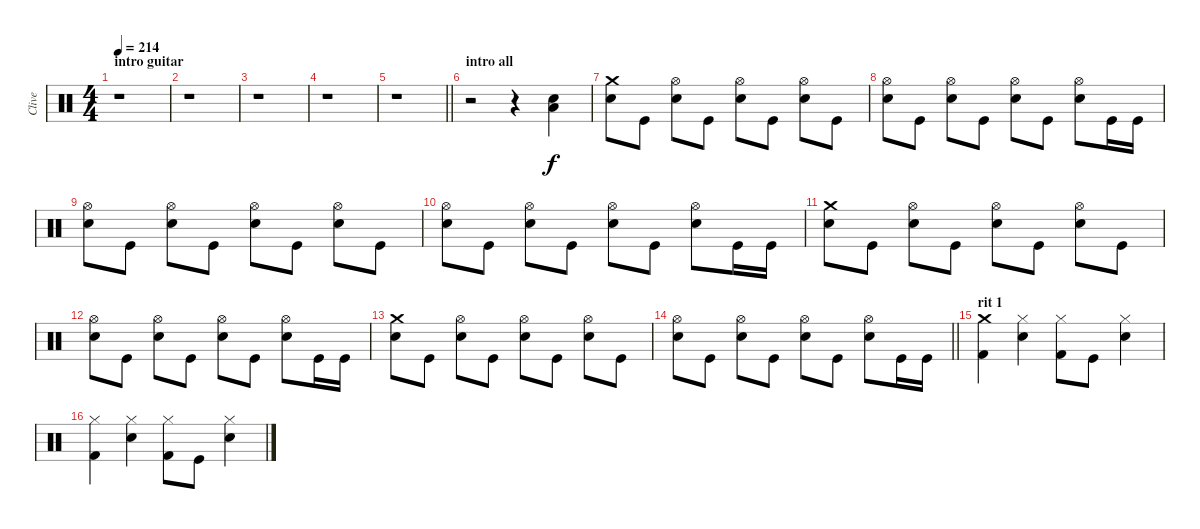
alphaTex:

\track ("Clive" "Clive") {instrument percussion}
\staff {score}
\articulation defaults
\ts (4 4)
\section ("" "intro guitar")
\tempo 214
\clef neutral
\ks c
r.1{dy f} |
r.1 |
r.1 |
r.1 |
\barLineRight lightlight
r.1 |
\section ("" "intro all")
r.2 r.4 ("Snare (hit) 2" "Low Floor Tom (hit)").4 |
("Crash medium (hit)" "Snare (hit) 2").8 "Kick (hit)".8 ("Hi-Hat (open)" "Snare (hit) 2").8 "Kick (hit)".8 ("Hi-Hat (open)" "Snare (hit) 2").8 "Kick (hit)".8 ("Hi-Hat (open)" "Snare (hit) 2").8 "Kick (hit)".8 |
("Hi-Hat (open)" "Snare (hit) 2").8 "Kick (hit)".8 ("Hi-Hat (open)" "Snare (hit) 2").8 "Kick (hit)".8 ("Hi-Hat (open)" "Snare (hit) 2").8 "Kick (hit)".8 ("Hi-Hat (open)" "Snare (hit) 2").8 "Kick (hit)".16 "Kick (hit)".16 |
("Hi-Hat (open)" "Snare (hit) 2").8 "Kick (hit)".8 ("Hi-Hat (open)" "Snare (hit) 2").8 "Kick (hit)".8 ("Hi-Hat (open)" "Snare (hit) 2").8 "Kick (hit)".8 ("Hi-Hat (open)" "Snare (hit) 2").8 "Kick (hit)".8 |
("Hi-Hat (open)" "Snare (hit) 2").8 "Kick (hit)".8 ("Hi-Hat (open)" "Snare (hit) 2").8 "Kick (hit)".8 ("Hi-Hat (open)" "Snare (hit) 2").8 "Kick (hit)".8 ("Hi-Hat (open)" "Snare (hit) 2").8 "Kick (hit)".16 "Kick (hit)".16 |
("Crash medium (hit)" "Snare (hit) 2").8 "Kick (hit)".8 ("Hi-Hat (open)" "Snare (hit) 2").8 "Kick (hit)".8 ("Hi-Hat (open)" "Snare (hit) 2").8 "Kick (hit)".8 ("Hi-Hat (open)" "Snare (hit) 2").8 "Kick (hit)".8 |
("Hi-Hat (open)" "Snare (hit) 2").8 "Kick (hit)".8 ("Hi-Hat (open)" "Snare (hit) 2").8 "Kick (hit)".8 ("Hi-Hat (open)" "Snare (hit) 2").8 "Kick (hit)".8 ("Hi-Hat (open)" "Snare (hit) 2").8 "Kick (hit)".16 "Kick (hit)".16 |
("Crash medium (hit)" "Snare (hit) 2").8 "Kick (hit)".8 ("Hi-Hat (open)" "Snare (hit) 2").8 "Kick (hit)".8 ("Hi-Hat (open)" "Snare (hit) 2").8 "Kick (hit)".8 ("Hi-Hat (open)" "Snare (hit) 2").8 "Kick (hit)".8 |
\barLineRight lightlight
("Hi-Hat (open)" "Snare (hit) 2").8 "Kick (hit)".8 ("Hi-Hat (open)" "Snare (hit) 2").8 "Kick (hit)".8 ("Hi-Hat (open)" "Snare (hit) 2").8 "Kick (hit)".8 ("Hi-Hat (open)" "Snare (hit) 2").8 "Kick (hit)".16 "Kick (hit)".16 |
\section ("" "rit 1")
("Crash medium (hit)" "Kick (hit) 2").4 ("Hi-Hat (closed)" "Snare (hit) 2").4 ("Hi-Hat (closed)" "Kick (hit) 2").8 "Kick (hit)".8 ("Hi-Hat (closed)" "Snare (hit) 2").4 |
("Hi-Hat (closed)" "Kick (hit) 2").4 ("Hi-Hat (closed)" "Snare (hit) 2").4 ("Hi-Hat (closed)" "Kick (hit) 2").8 "Kick (hit)".8 ("Hi-Hat (closed)" "Snare (hit) 2").4
